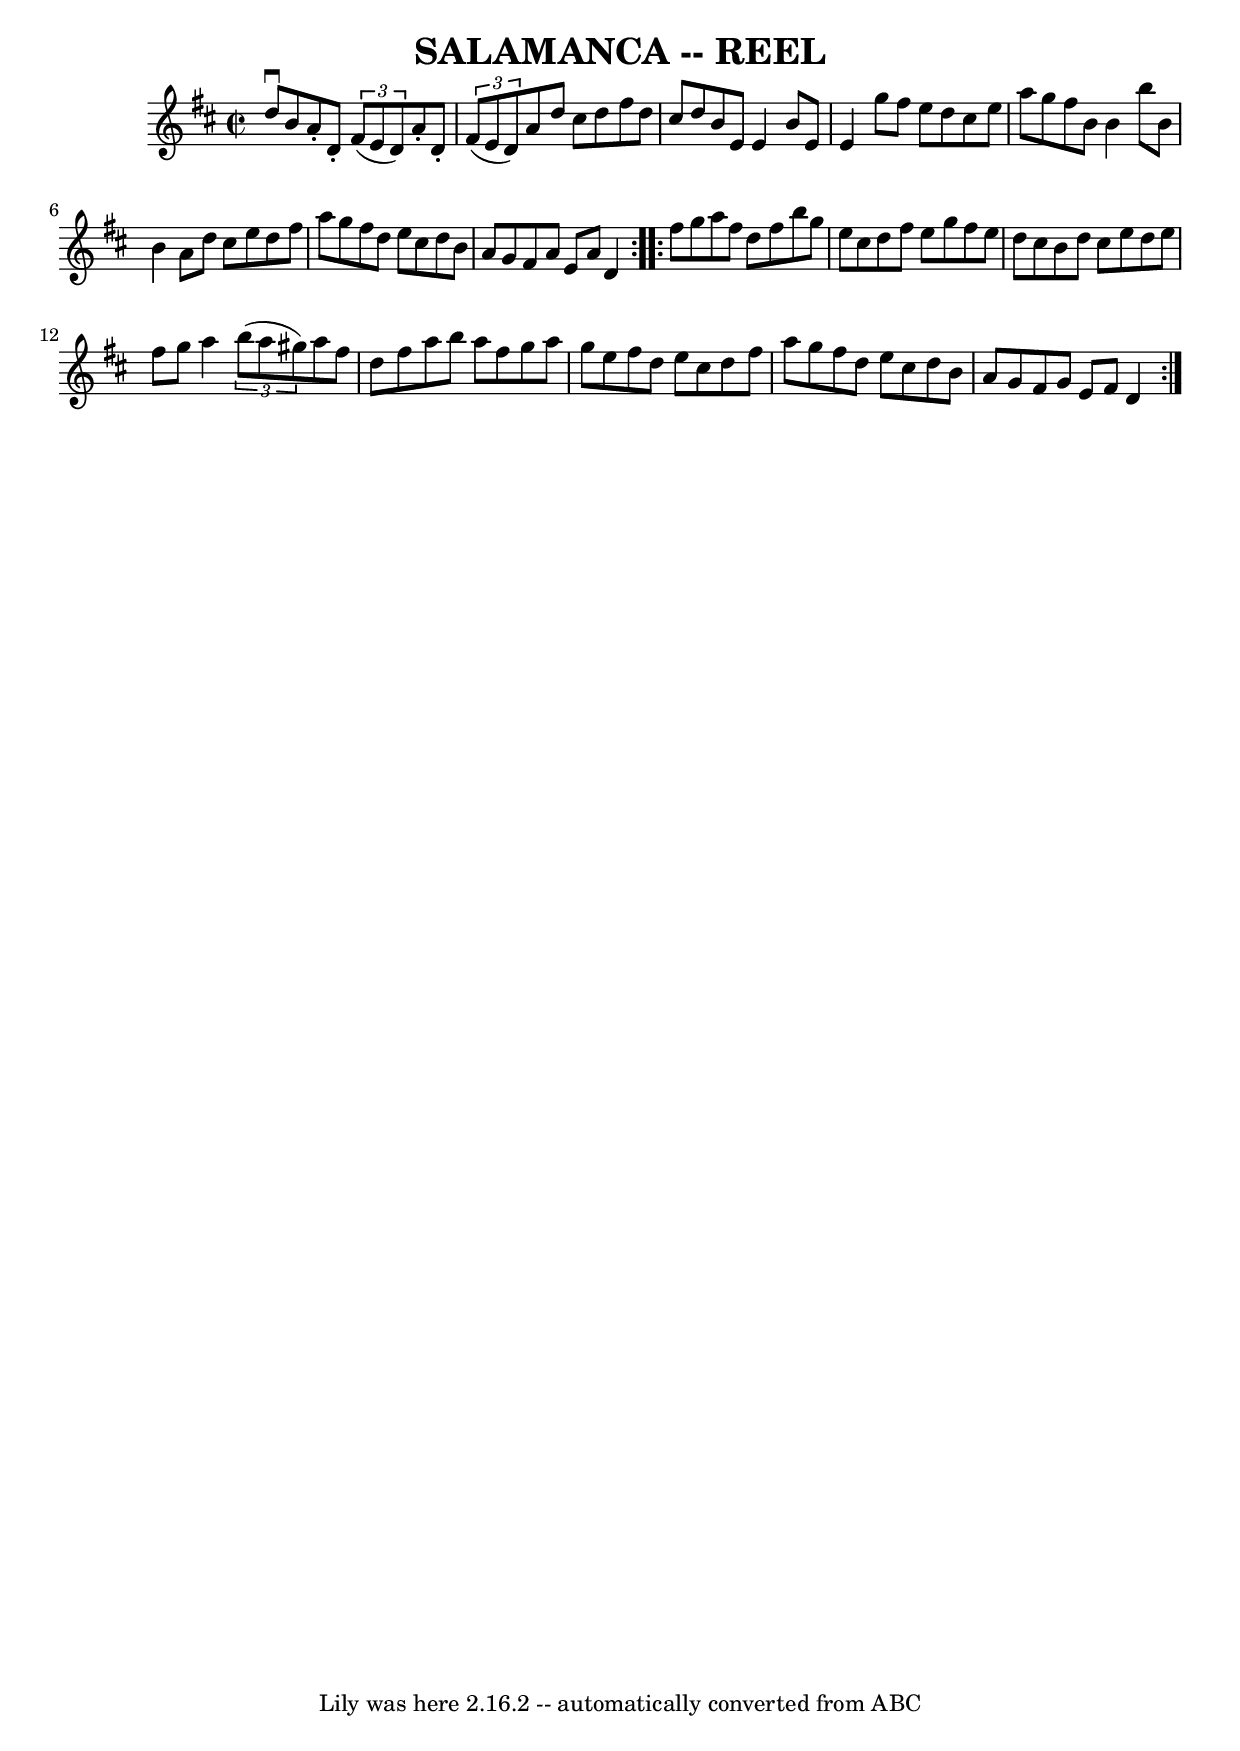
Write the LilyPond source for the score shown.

\version "2.7.40"
\include "Mammoth.ily"
\header {
	book = "Ryan's Mammoth Collection of Fiddle Tunes"
	crossRefNumber = "1"
	footnotes = ""
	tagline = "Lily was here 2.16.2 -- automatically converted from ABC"
	title = "SALAMANCA -- REEL"
}
voicedefault =  {
\set Score.defaultBarType = "empty"

\repeat volta 2 {
\override Staff.TimeSignature #'style = #'C
 \time 2/2 \key d \major d''8^\downbow b'8        |
 a'8 -. d'8 
-.   \times 2/3 { fis'8 (e'8 d'8) } a'8 -. d'8 -.   \times 2/3 { 
 fis'8 (e'8 d'8) }   |
 a'8 d''8 cis''8 d''8    
fis''8 d''8 cis''8 d''8    |
 b'8 e'8 e'4 b'8 e'8  
 e'4    |
 g''8 fis''8 e''8 d''8 cis''8 e''8 a''8    
g''8        |
 fis''8 b'8 b'4 b''8 b'8 b'4    |
   
a'8 d''8 cis''8 e''8 d''8 fis''8 a''8 g''8    |
   
fis''8 d''8 e''8 cis''8 d''8 b'8 a'8 g'8    |
   
fis'8 a'8 e'8 a'8 d'4    }     \repeat volta 2 { fis''8 g''8   
     |
 a''8 fis''8 d''8 fis''8 b''8 g''8 e''8    
cis''8    |
 d''8 fis''8 e''8 g''8 fis''8 e''8 d''8   
 cis''8    |
 b'8 d''8 cis''8 e''8 d''8 e''8 fis''8   
 g''8    |
 a''4    \times 2/3 { b''8 (a''8 gis''8) } a''8 
 fis''8 d''8 fis''8        |
 a''8 b''8 a''8 fis''8    
g''8 a''8 g''8 e''8    |
 fis''8 d''8 e''8 cis''8    
d''8 fis''8 a''8 g''8    |
 fis''8 d''8 e''8 cis''8   
 d''8 b'8 a'8 g'8    |
 fis'8 g'8 e'8 fis'8 d'4    
}   
}

\score{
    <<

	\context Staff="default"
	{
	    \voicedefault 
	}

    >>
	\layout {
	}
	\midi {}
}
